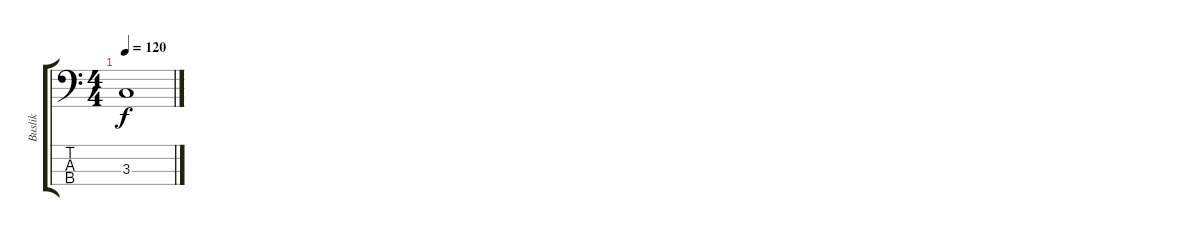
\track ("Buslik" "Buslik") {instrument electricbasspick}
\staff {score tabs}
\tuning (G2 D2 A1 E1) {hide}
\ts (4 4)
\tempo 120
\clef f4
\ks c
3.3{t}.1{dy f}
